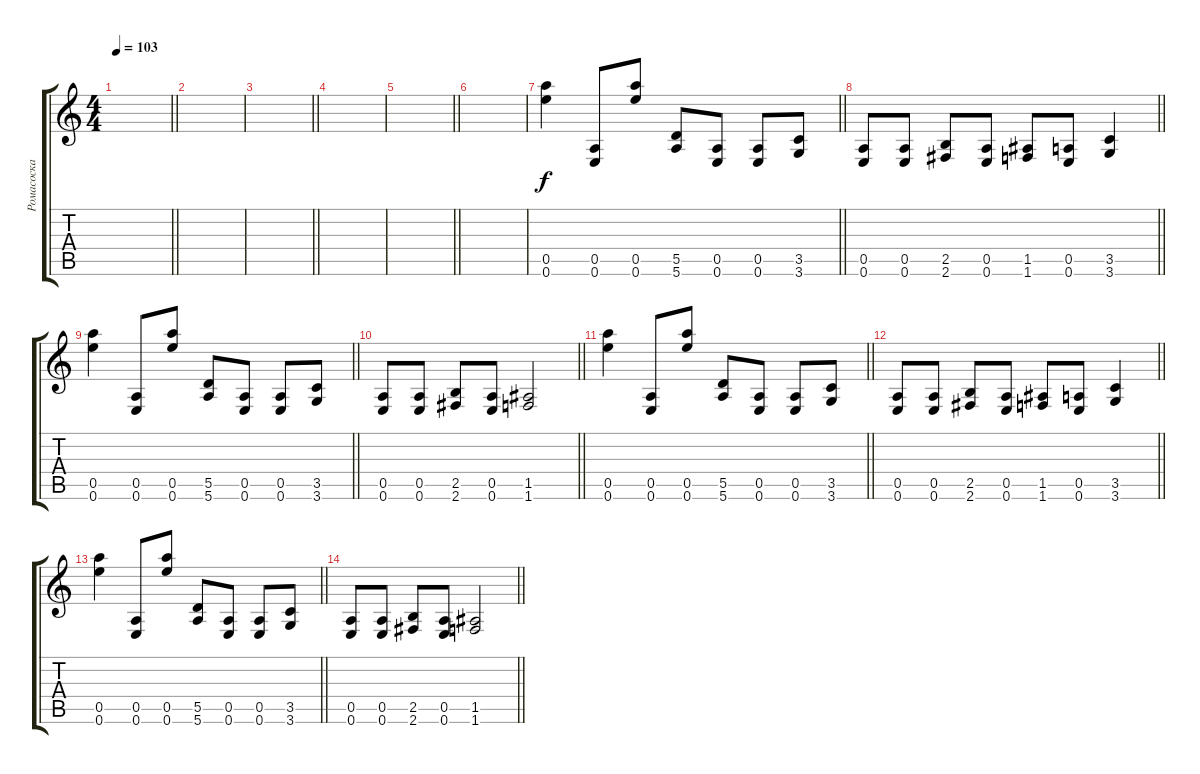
\track ("Ромасоска" "Ромасоска") {instrument distortionguitar}
\staff {score tabs}
\tuning (E4 B3 G3 D3 A2 E2) {hide}
\ts (4 4)
\tempo 103
\clef g2
\barLineRight lightlight
\ks c
|
|
\barLineRight lightlight
|
|
\barLineRight lightlight
|
|
\barLineRight lightlight
(0.5 0.6).4{ot 15mb} (0.5 0.6).8 (0.5 0.6).8{ot 15mb} (5.5 5.6).8 (0.5 0.6).8 (0.5 0.6).8 (3.5 3.6).8 |
\barLineRight lightlight
(0.5 0.6).8 (0.5 0.6).8 (2.5 2.6).8 (0.5 0.6).8 (1.5 1.6).8 (0.5 0.6).8 (3.5 3.6).4 |
\barLineRight lightlight
(0.5 0.6).4{ot 15mb} (0.5 0.6).8 (0.5 0.6).8{ot 15mb} (5.5 5.6).8 (0.5 0.6).8 (0.5 0.6).8 (3.5 3.6).8 |
\barLineRight lightlight
(0.5 0.6).8 (0.5 0.6).8 (2.5 2.6).8 (0.5 0.6).8 (1.5 1.6).2 |
\barLineRight lightlight
(0.5 0.6).4{ot 15mb} (0.5 0.6).8 (0.5 0.6).8{ot 15mb} (5.5 5.6).8 (0.5 0.6).8 (0.5 0.6).8 (3.5 3.6).8 |
\barLineRight lightlight
(0.5 0.6).8 (0.5 0.6).8 (2.5 2.6).8 (0.5 0.6).8 (1.5 1.6).8 (0.5 0.6).8 (3.5 3.6).4 |
\barLineRight lightlight
(0.5 0.6).4{ot 15mb} (0.5 0.6).8 (0.5 0.6).8{ot 15mb} (5.5 5.6).8 (0.5 0.6).8 (0.5 0.6).8 (3.5 3.6).8 |
\barLineRight lightlight
(0.5 0.6).8 (0.5 0.6).8 (2.5 2.6).8 (0.5 0.6).8 (1.5 1.6).2
